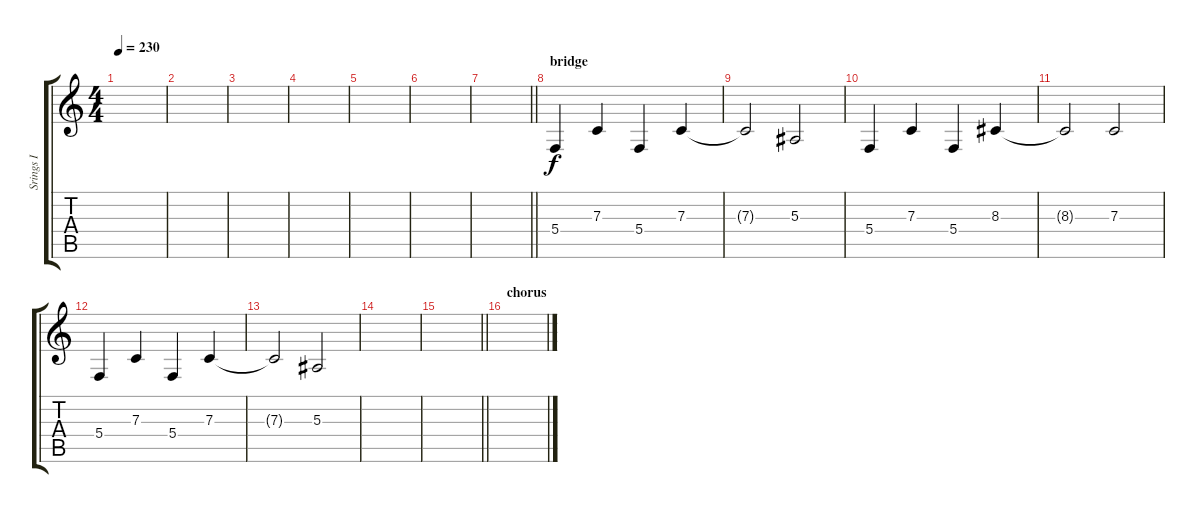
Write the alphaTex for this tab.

\track ("Srings I" "Srings I") {instrument violin}
\staff {score tabs}
\tuning (D4 A3 F3 C3 G2 C2) {hide}
\ts (4 4)
\tempo 230
\clef g2
\ks c
|
|
|
|
|
|
\barLineRight lightlight
|
\section ("" "bridge")
5.4.4{balance 0} 7.3.4 5.4.4 7.3.4 |
7.3{t}.2 5.3.2 |
5.4.4 7.3.4 5.4.4 8.3.4 |
8.3{t}.2 7.3.2 |
5.4.4 7.3.4 5.4.4 7.3.4 |
7.3{t}.2 5.3.2 |
|
\barLineRight lightlight
|
\section ("" "chorus")
